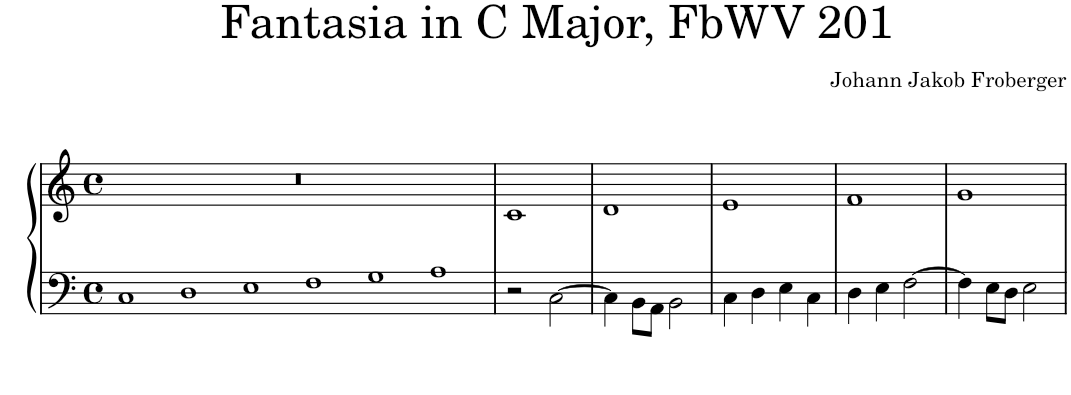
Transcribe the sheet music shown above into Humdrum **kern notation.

**kern	**kern
*part1	*part1
*staff2	*staff1
*I"피아노	*
*clefF4	*clefG2
*k[]	*k[]
*M4/4	*M4/4
*met(c)	*met(c)
=	=
1C	1r
1D	00ryy
1E	.
1F	.
1G	.
1A	1ryy
=1	=1
2r	1c
[2C\	.
=2	=2
4C\]	1d
8BB\L	.
8AA\J	.
2BB\	.
=3	=3
4C\	1e
4D\	.
4E\	.
4C\	.
=4	=4
4D\	1f
4E\	.
[2F\	.
=5	=5
4F\]	1g
8E\L	.
8D\J	.
2E\	.
=	=
*-	*-
